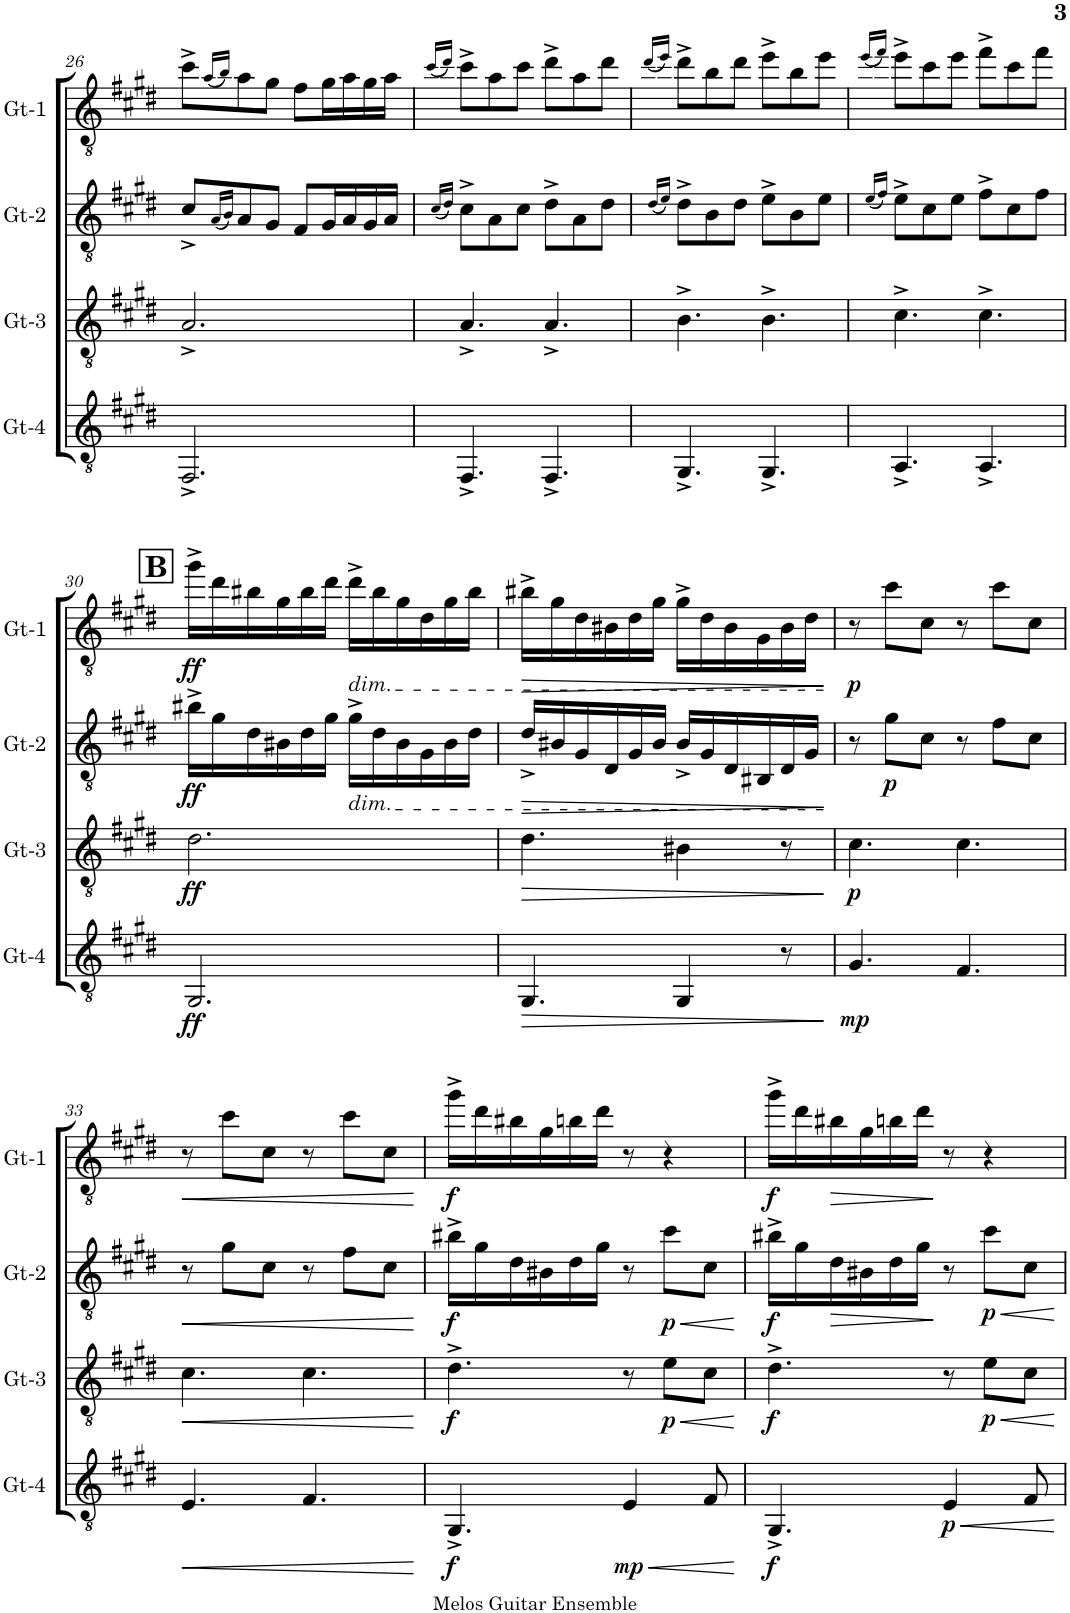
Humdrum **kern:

**kern	**dynam	**kern	**dynam	**kern	**dynam	**kern	**dynam
*part4	*part4	*part3	*part3	*part2	*part2	*part1	*part1
*staff4	*staff4	*staff3	*staff3	*staff2	*staff2	*staff1	*staff1
*I"Gt-4	*	*I"Gt-3	*	*I"Gt-2	*	*I"Gt-1	*
*I'Gt-4	*	*I'Gt-3	*	*I'Gt-2	*	*I'Gt-1	*
!!LO:PB:g=z
*clefGv2	*	*clefGv2	*	*clefGv2	*	*clefGv2	*
*k[f#c#g#d#]	*	*k[f#c#g#d#]	*	*k[f#c#g#d#]	*	*k[f#c#g#d#]	*
*M6/8	*	*M6/8	*	*M6/8	*	*M6/8	*
=26	=26	=26	=26	=26	=26	=26	=26
2.FF#^/	.	2.A^/	.	8c#^/L	.	8cc#^\L	.
.	.	.	.	(16qA/LL	.	(16qa/LL	.
.	.	.	.	16qB/JJ)	.	16qb/JJ)	.
.	.	.	.	8A/	.	8a\	.
.	.	.	.	8G#/J	.	8g#\J	.
.	.	.	.	8F#/L	.	8f#\L	.
.	.	.	.	16G#/L	.	16g#\L	.
.	.	.	.	16A/	.	16a\	.
.	.	.	.	16G#/	.	16g#\	.
.	.	.	.	16A/JJ	.	16a\JJ	.
=27	=27	=27	=27	=27	=27	=27	=27
.	.	.	.	(16qc#/LL	.	(16qcc#/LL	.
.	.	.	.	16qd#/JJ)	.	16qdd#/JJ)	.
4.FF#^/	.	4.A^/	.	8c#^\L	.	8cc#^\L	.
.	.	.	.	8A\	.	8a\	.
.	.	.	.	8c#\J	.	8cc#\J	.
4.FF#^/	.	4.A^/	.	8d#^\L	.	8dd#^\L	.
.	.	.	.	8A\	.	8a\	.
.	.	.	.	8d#\J	.	8dd#\J	.
=28	=28	=28	=28	=28	=28	=28	=28
.	.	.	.	(16qd#/LL	.	(16qdd#/LL	.
.	.	.	.	16qe/JJ)	.	16qee/JJ)	.
4.GG#^/	.	4.B^\	.	8d#^\L	.	8dd#^\L	.
.	.	.	.	8B\	.	8b\	.
.	.	.	.	8d#\J	.	8dd#\J	.
4.GG#^/	.	4.B^\	.	8e^\L	.	8ee^\L	.
.	.	.	.	8B\	.	8b\	.
.	.	.	.	8e\J	.	8ee\J	.
=29	=29	=29	=29	=29	=29	=29	=29
.	.	.	.	(16qe/LL	.	(16qee/LL	.
.	.	.	.	16qf#/JJ)	.	16qff#/JJ)	.
4.AA^/	.	4.c#^\	.	8e^\L	.	8ee^\L	.
.	.	.	.	8c#\	.	8cc#\	.
.	.	.	.	8e\J	.	8ee\J	.
4.AA^/	.	4.c#^\	.	8f#^\L	.	8ff#^\L	.
.	.	.	.	8c#\	.	8cc#\	.
.	.	.	.	8f#\J	.	8ff#\J	.
!!LO:LB:g=z
!!LO:REH:place=s1:a:B:cj:fs=14:t=B
=30	=30	=30	=30	=30	=30	=30	=30
!	!LO:DY:b	!	!LO:DY:b	!	!LO:DY:b	!	!LO:DY:b
2.GG#/	ff	2.d#\	ff	16b#X^\LL	ff	16gg#^\LL	ff
.	.	.	.	16g#\	.	16dd#\	.
.	.	.	.	16d#\	.	16b#X\	.
.	.	.	.	16B#X\	.	16g#\	.
.	.	.	.	16d#\	.	16b#\	.
.	.	.	.	16g#\JJ	.	16dd#\JJ	.
!	!	!	!	!	!	!LO:TX:b:i:t=dim.	!
!	!	!	!	!LO:TX:b:i:t=dim.	!	!	!
.	.	.	.	16g#^\LL	.	16dd#^\LL	.
.	.	.	.	16d#\	.	16b#\	.
.	.	.	.	16B#\	.	16g#\	.
.	.	.	.	16G#\	.	16d#\	.
.	.	.	.	16B#\	.	16g#\	.
.	.	.	.	16d#\JJ	.	16b#\JJ	.
=31	=31	=31	=31	=31	=31	=31	=31
!	!LO:HP:b	!	!LO:HP:b	!	!LO:HP:b	!	!LO:HP:b
4.GG#/	>	4.d#\	>	16d#^/LL	>	16b#X^\LL	>
.	.	.	.	16B#X/	.	16g#\	.
.	.	.	.	16G#/	.	16d#\	.
.	.	.	.	16D#/	.	16B#X\	.
.	.	.	.	16G#/	.	16d#\	.
.	.	.	.	16B#/JJ	.	16g#\JJ	.
4GG#/	.	4B#X\	.	16B#^/LL	.	16g#^\LL	.
.	.	.	.	16G#/	.	16d#\	.
.	.	.	.	16D#/	.	16B#\	.
.	.	.	.	16BB#X/	.	16G#\	.
8r	.	8r	.	16D#/	.	16B#\	.
.	.	.	.	16G#/JJ	.	16d#\JJ	.
.	]	.	]	.	]	.	]
=32	=32	=32	=32	=32	=32	=32	=32
!	!LO:DY:b	!	!LO:DY:b	!	!	!	!LO:DY:b
4.G#/	mp	4.c#\	p	8r	.	8r	p
!	!	!	!	!	!LO:DY:b	!	!
.	.	.	.	8g#\L	p	8cc#\L	.
.	.	.	.	8c#\J	.	8c#\J	.
4.F#/	.	4.c#\	.	8r	.	8r	.
.	.	.	.	8f#\L	.	8cc#\L	.
.	.	.	.	8c#\J	.	8c#\J	.
!!LO:LB:g=z
=33	=33	=33	=33	=33	=33	=33	=33
!	!LO:HP:b	!	!LO:HP:b	!	!LO:HP:b	!	!LO:HP:b
4.E/	<	4.c#\	<	8r	<	8r	<
.	.	.	.	8g#\L	.	8cc#\L	.
.	.	.	.	8c#\J	.	8c#\J	.
4.F#/	.	4.c#\	.	8r	.	8r	.
.	.	.	.	8f#\L	.	8cc#\L	.
.	.	.	.	8c#\J	.	8c#\J	.
.	[	.	[	.	[	.	[
=34	=34	=34	=34	=34	=34	=34	=34
!	!LO:DY:b	!	!LO:DY:b	!	!LO:DY:b	!	!LO:DY:b
4.GG#^/	f	4.d#^\	f	16b#X^\LL	f	16gg#^\LL	f
.	.	.	.	16g#\	.	16dd#\	.
.	.	.	.	16d#\	.	16b#X\	.
.	.	.	.	16B#X\	.	16g#\	.
.	.	.	.	16d#\	.	16bn\	.
.	.	.	.	16g#\JJ	.	16dd#\JJ	.
!	!LO:HP:b	!	!	!	!	!	!
!	!LO:DY:n=1:b	!	!	!	!	!	!
4E/	< mp	8r	.	8r	.	8r	.
!	!	!	!LO:HP:b	!	!LO:HP:b	!	!
!	!	!	!LO:DY:n=1:b	!	!LO:DY:n=1:b	!	!
.	.	8e\L	< p	8cc#\L	< p	4r	.
8F#/	.	8c#\J	.	8c#\J	.	.	.
.	[	.	[	.	[	.	.
=35	=35	=35	=35	=35	=35	=35	=35
!	!LO:DY:b	!	!LO:DY:b	!	!LO:DY:b	!	!LO:DY:b
4.GG#^/	f	4.d#^\	f	16b#X^\LL	f	16gg#^\LL	f
.	.	.	.	16g#\	.	16dd#\	.
!	!	!	!	!	!LO:HP:b	!	!LO:HP:b
.	.	.	.	16d#\	>	16b#X\	>
.	.	.	.	16B#X\	.	16g#\	.
.	.	.	.	16d#\	.	16bn\	.
.	.	.	.	16g#\JJ	.	16dd#\JJ	.
!	!LO:HP:b	!	!	!	!	!	!
!	!LO:DY:n=1:b	!	!	!	!	!	!
4E/	< p	8r	.	8r	]	8r	]
!	!	!	!LO:HP:b	!	!LO:HP:b	!	!
!	!	!	!LO:DY:n=1:b	!	!LO:DY:n=1:b	!	!
.	.	8e\L	< p	8cc#\L	< p	4r	.
8F#/	.	8c#\J	.	8c#\J	.	.	.
.	[	.	[	.	[	.	.
=	=	=	=	=	=	=	=
*-	*-	*-	*-	*-	*-	*-	*-
